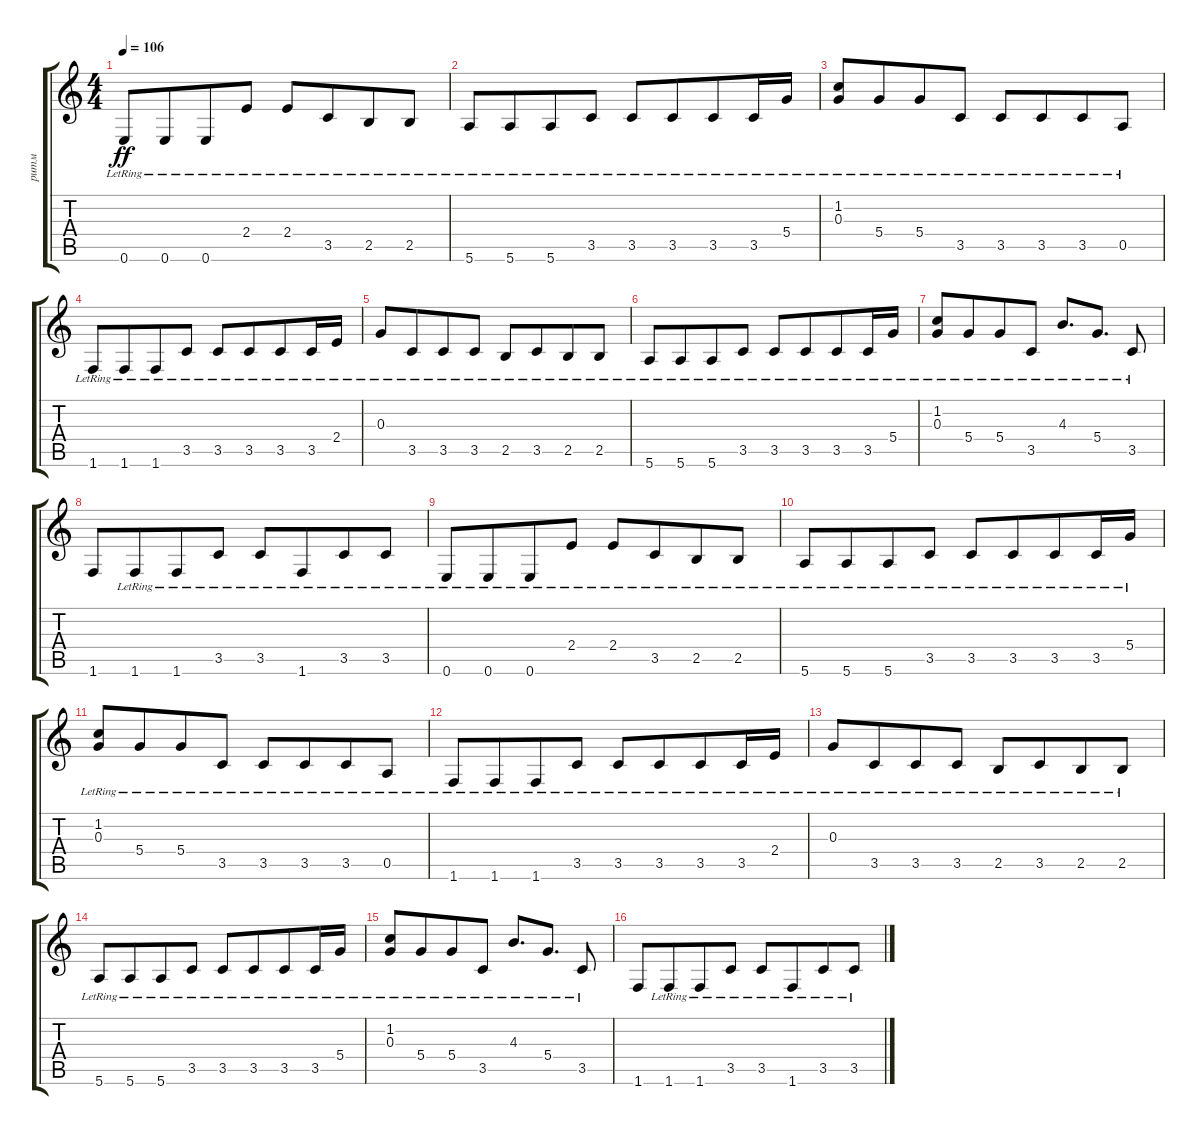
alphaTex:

\track ("ритм" "ритм") {instrument electricguitarjazz}
\staff {score tabs}
\tuning (E4 B3 G3 D3 A2 E2) {hide}
\ts (4 4)
\tempo 106
\clef g2
\ks aminor
0.6{lr}.8{dy ff} 0.6{lr}.8{beam merge} 0.6{lr}.8 2.4{lr}.8 2.4{lr}.8 3.5{lr}.8{beam merge} 2.5{lr}.8 2.5{lr}.8 |
5.6{lr}.8 5.6{lr}.8{beam merge} 5.6{lr}.8 3.5{lr}.8 3.5{lr}.8 3.5{lr}.8{beam merge} 3.5{lr}.8 3.5{lr}.16 5.4{lr}.16 |
(1.2{lr} 0.3{lr}).8 5.4{lr}.8{beam merge} 5.4{lr}.8 3.5{lr}.8 3.5{lr}.8 3.5{lr}.8{beam merge} 3.5{lr}.8 0.5{lr}.8 |
1.6{lr}.8 1.6{lr}.8{beam merge} 1.6{lr}.8 3.5{lr}.8 3.5{lr}.8 3.5{lr}.8{beam merge} 3.5{lr}.8 3.5{lr}.16 2.4{lr}.16 |
0.3{lr}.8 3.5{lr}.8{beam merge} 3.5{lr}.8 3.5{lr}.8 2.5{lr}.8 3.5{lr}.8{beam merge} 2.5{lr}.8 2.5{lr}.8 |
5.6{lr}.8 5.6{lr}.8{beam merge} 5.6{lr}.8 3.5{lr}.8 3.5{lr}.8 3.5{lr}.8{beam merge} 3.5{lr}.8 3.5{lr}.16 5.4{lr}.16 |
(1.2{lr} 0.3{lr}).8 5.4{lr}.8{beam merge} 5.4{lr}.8 3.5{lr}.8 4.3{lr}.8{d beam merge} 5.4{lr}.8{d} 3.5{lr}.8 |
1.6.8 1.6{lr}.8{beam merge} 1.6{lr}.8 3.5{lr}.8 3.5{lr}.8 1.6{lr}.8{beam merge} 3.5{lr}.8 3.5{lr}.8 |
0.6{lr}.8 0.6{lr}.8{beam merge} 0.6{lr}.8 2.4{lr}.8 2.4{lr}.8 3.5{lr}.8{beam merge} 2.5{lr}.8 2.5{lr}.8 |
5.6{lr}.8 5.6{lr}.8{beam merge} 5.6{lr}.8 3.5{lr}.8 3.5{lr}.8 3.5{lr}.8{beam merge} 3.5{lr}.8 3.5{lr}.16 5.4{lr}.16 |
(1.2{lr} 0.3{lr}).8 5.4{lr}.8{beam merge} 5.4{lr}.8 3.5{lr}.8 3.5{lr}.8 3.5{lr}.8{beam merge} 3.5{lr}.8 0.5{lr}.8 |
1.6{lr}.8 1.6{lr}.8{beam merge} 1.6{lr}.8 3.5{lr}.8 3.5{lr}.8 3.5{lr}.8{beam merge} 3.5{lr}.8 3.5{lr}.16 2.4{lr}.16 |
0.3{lr}.8 3.5{lr}.8{beam merge} 3.5{lr}.8 3.5{lr}.8 2.5{lr}.8 3.5{lr}.8{beam merge} 2.5{lr}.8 2.5{lr}.8 |
5.6{lr}.8 5.6{lr}.8{beam merge} 5.6{lr}.8 3.5{lr}.8 3.5{lr}.8 3.5{lr}.8{beam merge} 3.5{lr}.8 3.5{lr}.16 5.4{lr}.16 |
(1.2{lr} 0.3{lr}).8 5.4{lr}.8{beam merge} 5.4{lr}.8 3.5{lr}.8 4.3{lr}.8{d beam merge} 5.4{lr}.8{d} 3.5{lr}.8 |
1.6.8 1.6{lr}.8{beam merge} 1.6{lr}.8 3.5{lr}.8 3.5{lr}.8 1.6{lr}.8{beam merge} 3.5{lr}.8 3.5{lr}.8
